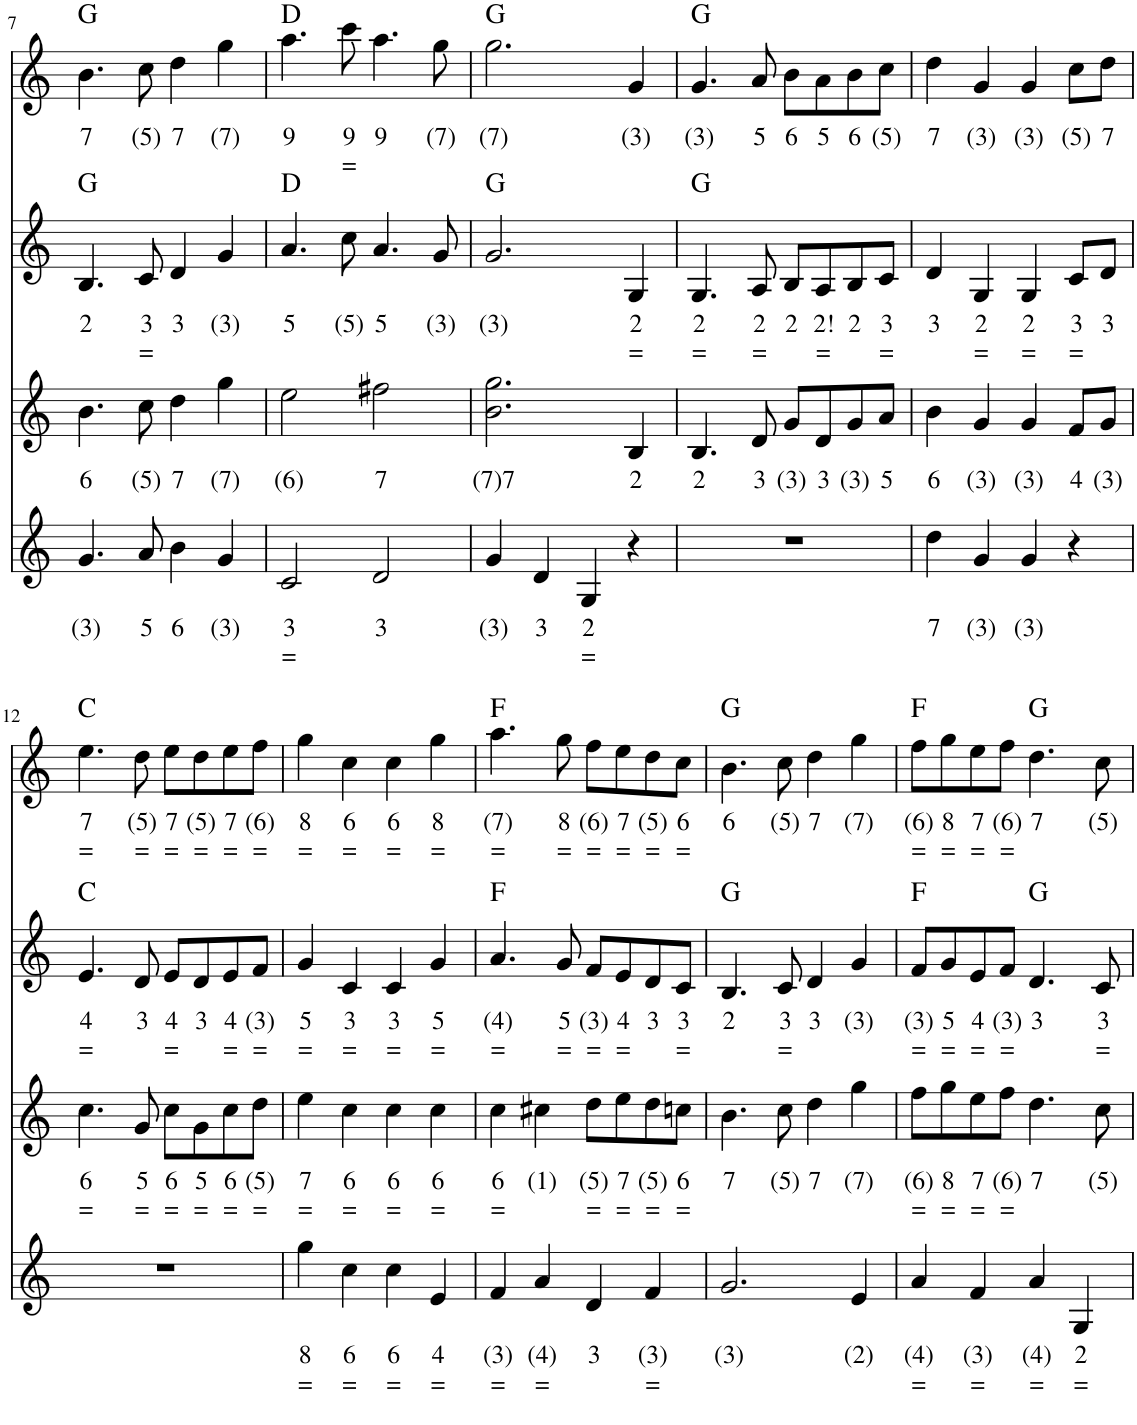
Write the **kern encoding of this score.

**kern	**text	**text	**kern	**text	**text	**kern	**text	**text	**kern	**text	**text	**harte
*part4	*part4	*part4	*part3	*part3	*part3	*part2	*part2	*part2	*part1	*part1	*part1	*part1
*staff4	*staff4	*staff4	*staff3	*staff3	*staff3	*staff2	*staff2	*staff2	*staff1	*staff1	*staff1	*
*I"Stem	*	*	*I"Stem	*	*	*I"Stem	*	*	*I"Stem	*	*	*
!!LO:PB:g=z
*clefG2	*	*	*clefG2	*	*	*clefG2	*	*	*clefG2	*	*	*
*k[]	*	*	*k[]	*	*	*k[]	*	*	*k[]	*	*	*
*M4/4	*	*	*M4/4	*	*	*M4/4	*	*	*M4/4	*	*	*
=7	=7	=7	=7	=7	=7	=7	=7	=7	=7	=7	=7	=7
!	!LO:LY:b	!	!	!LO:LY:b	!	!	!LO:LY:b	!	!	!LO:LY:b	!	!
4.g/	(3)	.	4.b\	6	.	4.B/	2	.	4.b\	7	.	G:maj
!	!LO:LY:b	!	!	!LO:LY:b	!	!	!LO:LY:b	!LO:LY:b	!	!LO:LY:b	!	!
8a/	5	.	8cc\	(5)	.	8c/	3	=	8cc\	(5)	.	.
!	!LO:LY:b	!	!	!LO:LY:b	!	!	!LO:LY:b	!	!	!LO:LY:b	!	!
4b\	6	.	4dd\	7	.	4d/	3	.	4dd\	7	.	.
!	!LO:LY:b	!	!	!LO:LY:b	!	!	!LO:LY:b	!	!	!LO:LY:b	!	!
4g/	(3)	.	4gg\	(7)	.	4g/	(3)	.	4gg\	(7)	.	.
=8	=8	=8	=8	=8	=8	=8	=8	=8	=8	=8	=8	=8
!	!LO:LY:b	!LO:LY:b	!	!LO:LY:b	!	!	!LO:LY:b	!	!	!LO:LY:b	!	!
2c/	3	=	2ee\	(6)	.	4.a/	5	.	4.aa\	9	.	D:maj
!	!	!	!	!	!	!	!LO:LY:b	!	!	!LO:LY:b	!LO:LY:b	!
.	.	.	.	.	.	8cc\	(5)	.	8ccc\	9	=	.
!	!LO:LY:b	!	!	!LO:LY:b	!	!	!LO:LY:b	!	!	!LO:LY:b	!	!
2d/	3	.	2ff#X\	7	.	4.a/	5	.	4.aa\	9	.	.
!	!	!	!	!	!	!	!LO:LY:b	!	!	!LO:LY:b	!	!
.	.	.	.	.	.	8g/	(3)	.	8gg\	(7)	.	.
=9	=9	=9	=9	=9	=9	=9	=9	=9	=9	=9	=9	=9
!	!LO:LY:b	!	!	!LO:LY:b	!	!	!LO:LY:b	!	!	!LO:LY:b	!	!
4g/	(3)	.	2.b\ 2.gg\	(7)7	.	2.g/	(3)	.	2.gg\	(7)	.	G:maj
!	!LO:LY:b	!	!	!	!	!	!	!	!	!	!	!
4d/	3	.	.	.	.	.	.	.	.	.	.	.
!	!LO:LY:b	!LO:LY:b	!	!	!	!	!	!	!	!	!	!
4G/	2	=	.	.	.	.	.	.	.	.	.	.
!	!	!	!	!LO:LY:b	!	!	!LO:LY:b	!LO:LY:b	!	!LO:LY:b	!	!
4r	.	.	4B/	2	.	4G/	2	=	4g/	(3)	.	.
=10	=10	=10	=10	=10	=10	=10	=10	=10	=10	=10	=10	=10
!	!	!	!	!LO:LY:b	!	!	!LO:LY:b	!LO:LY:b	!	!LO:LY:b	!	!
1r	.	.	4.B/	2	.	4.G/	2	=	4.g/	(3)	.	G:maj
!	!	!	!	!LO:LY:b	!	!	!LO:LY:b	!LO:LY:b	!	!LO:LY:b	!	!
.	.	.	8d/	3	.	8A/	2	=	8a/	5	.	.
!	!	!	!	!LO:LY:b	!	!	!LO:LY:b	!	!	!LO:LY:b	!	!
.	.	.	8g/L	(3)	.	8B/L	2	.	8b\L	6	.	.
!	!	!	!	!LO:LY:b	!	!	!LO:LY:b	!LO:LY:b	!	!LO:LY:b	!	!
.	.	.	8d/	3	.	8A/	2!	=	8a\	5	.	.
!	!	!	!	!LO:LY:b	!	!	!LO:LY:b	!	!	!LO:LY:b	!	!
.	.	.	8g/	(3)	.	8B/	2	.	8b\	6	.	.
!	!	!	!	!LO:LY:b	!	!	!LO:LY:b	!LO:LY:b	!	!LO:LY:b	!	!
.	.	.	8a/J	5	.	8c/J	3	=	8cc\J	(5)	.	.
=11	=11	=11	=11	=11	=11	=11	=11	=11	=11	=11	=11	=11
!	!LO:LY:b	!	!	!LO:LY:b	!	!	!LO:LY:b	!	!	!LO:LY:b	!	!
4dd\	7	.	4b\	6	.	4d/	3	.	4dd\	7	.	.
!	!LO:LY:b	!	!	!LO:LY:b	!	!	!LO:LY:b	!LO:LY:b	!	!LO:LY:b	!	!
4g/	(3)	.	4g/	(3)	.	4G/	2	=	4g/	(3)	.	.
!	!LO:LY:b	!	!	!LO:LY:b	!	!	!LO:LY:b	!LO:LY:b	!	!LO:LY:b	!	!
4g/	(3)	.	4g/	(3)	.	4G/	2	=	4g/	(3)	.	.
!	!	!	!	!LO:LY:b	!	!	!LO:LY:b	!LO:LY:b	!	!LO:LY:b	!	!
4r	.	.	8f/L	4	.	8c/L	3	=	8cc\L	(5)	.	.
!	!	!	!	!LO:LY:b	!	!	!LO:LY:b	!	!	!LO:LY:b	!	!
.	.	.	8g/J	(3)	.	8d/J	3	.	8dd\J	7	.	.
!!LO:LB:g=z
=12	=12	=12	=12	=12	=12	=12	=12	=12	=12	=12	=12	=12
!	!	!	!	!LO:LY:b	!LO:LY:b	!	!LO:LY:b	!LO:LY:b	!	!LO:LY:b	!LO:LY:b	!
1r	.	.	4.cc\	6	=	4.e/	4	=	4.ee\	7	=	C:maj
!	!	!	!	!LO:LY:b	!LO:LY:b	!	!LO:LY:b	!	!	!LO:LY:b	!LO:LY:b	!
.	.	.	8g/	5	=	8d/	3	.	8dd\	(5)	=	.
!	!	!	!	!LO:LY:b	!LO:LY:b	!	!LO:LY:b	!LO:LY:b	!	!LO:LY:b	!LO:LY:b	!
.	.	.	8cc\L	6	=	8e/L	4	=	8ee\L	7	=	.
!	!	!	!	!LO:LY:b	!LO:LY:b	!	!LO:LY:b	!	!	!LO:LY:b	!LO:LY:b	!
.	.	.	8g\	5	=	8d/	3	.	8dd\	(5)	=	.
!	!	!	!	!LO:LY:b	!LO:LY:b	!	!LO:LY:b	!LO:LY:b	!	!LO:LY:b	!LO:LY:b	!
.	.	.	8cc\	6	=	8e/	4	=	8ee\	7	=	.
!	!	!	!	!LO:LY:b	!LO:LY:b	!	!LO:LY:b	!LO:LY:b	!	!LO:LY:b	!LO:LY:b	!
.	.	.	8dd\J	(5)	=	8f/J	(3)	=	8ff\J	(6)	=	.
=13	=13	=13	=13	=13	=13	=13	=13	=13	=13	=13	=13	=13
!	!LO:LY:b	!LO:LY:b	!	!LO:LY:b	!LO:LY:b	!	!LO:LY:b	!LO:LY:b	!	!LO:LY:b	!LO:LY:b	!
4gg\	8	=	4ee\	7	=	4g/	5	=	4gg\	8	=	.
!	!LO:LY:b	!LO:LY:b	!	!LO:LY:b	!LO:LY:b	!	!LO:LY:b	!LO:LY:b	!	!LO:LY:b	!LO:LY:b	!
4cc\	6	=	4cc\	6	=	4c/	3	=	4cc\	6	=	.
!	!LO:LY:b	!LO:LY:b	!	!LO:LY:b	!LO:LY:b	!	!LO:LY:b	!LO:LY:b	!	!LO:LY:b	!LO:LY:b	!
4cc\	6	=	4cc\	6	=	4c/	3	=	4cc\	6	=	.
!	!LO:LY:b	!LO:LY:b	!	!LO:LY:b	!LO:LY:b	!	!LO:LY:b	!LO:LY:b	!	!LO:LY:b	!LO:LY:b	!
4e/	4	=	4cc\	6	=	4g/	5	=	4gg\	8	=	.
=14	=14	=14	=14	=14	=14	=14	=14	=14	=14	=14	=14	=14
!	!LO:LY:b	!LO:LY:b	!	!LO:LY:b	!LO:LY:b	!	!LO:LY:b	!LO:LY:b	!	!LO:LY:b	!LO:LY:b	!
4f/	(3)	=	4cc\	6	=	4.a/	(4)	=	4.aa\	(7)	=	F:maj
!	!LO:LY:b	!LO:LY:b	!	!LO:LY:b	!	!	!	!	!	!	!	!
4a/	(4)	=	4cc#X\	(1)	.	.	.	.	.	.	.	.
!	!	!	!	!	!	!	!LO:LY:b	!LO:LY:b	!	!LO:LY:b	!LO:LY:b	!
.	.	.	.	.	.	8g/	5	=	8gg\	8	=	.
!	!LO:LY:b	!	!	!LO:LY:b	!LO:LY:b	!	!LO:LY:b	!LO:LY:b	!	!LO:LY:b	!LO:LY:b	!
4d/	3	.	8dd\L	(5)	=	8f/L	(3)	=	8ff\L	(6)	=	.
!	!	!	!	!LO:LY:b	!LO:LY:b	!	!LO:LY:b	!LO:LY:b	!	!LO:LY:b	!LO:LY:b	!
.	.	.	8ee\	7	=	8e/	4	=	8ee\	7	=	.
!	!LO:LY:b	!LO:LY:b	!	!LO:LY:b	!LO:LY:b	!	!LO:LY:b	!	!	!LO:LY:b	!LO:LY:b	!
4f/	(3)	=	8dd\	(5)	=	8d/	3	.	8dd\	(5)	=	.
!	!	!	!	!LO:LY:b	!LO:LY:b	!	!LO:LY:b	!LO:LY:b	!	!LO:LY:b	!LO:LY:b	!
.	.	.	8ccn\J	6	=	8c/J	3	=	8cc\J	6	=	.
=15	=15	=15	=15	=15	=15	=15	=15	=15	=15	=15	=15	=15
!	!LO:LY:b	!	!	!LO:LY:b	!	!	!LO:LY:b	!	!	!LO:LY:b	!	!
2.g/	(3)	.	4.b\	7	.	4.B/	2	.	4.b\	6	.	G:maj
!	!	!	!	!LO:LY:b	!	!	!LO:LY:b	!LO:LY:b	!	!LO:LY:b	!	!
.	.	.	8cc\	(5)	.	8c/	3	=	8cc\	(5)	.	.
!	!	!	!	!LO:LY:b	!	!	!LO:LY:b	!	!	!LO:LY:b	!	!
.	.	.	4dd\	7	.	4d/	3	.	4dd\	7	.	.
!	!LO:LY:b	!	!	!LO:LY:b	!	!	!LO:LY:b	!	!	!LO:LY:b	!	!
4e/	(2)	.	4gg\	(7)	.	4g/	(3)	.	4gg\	(7)	.	.
=16	=16	=16	=16	=16	=16	=16	=16	=16	=16	=16	=16	=16
!	!LO:LY:b	!LO:LY:b	!	!LO:LY:b	!LO:LY:b	!	!LO:LY:b	!LO:LY:b	!	!LO:LY:b	!LO:LY:b	!
4a/	(4)	=	8ff\L	(6)	=	8f/L	(3)	=	8ff\L	(6)	=	F:maj
!	!	!	!	!LO:LY:b	!LO:LY:b	!	!LO:LY:b	!LO:LY:b	!	!LO:LY:b	!LO:LY:b	!
.	.	.	8gg\	8	=	8g/	5	=	8gg\	8	=	.
!	!LO:LY:b	!LO:LY:b	!	!LO:LY:b	!LO:LY:b	!	!LO:LY:b	!LO:LY:b	!	!LO:LY:b	!LO:LY:b	!
4f/	(3)	=	8ee\	7	=	8e/	4	=	8ee\	7	=	.
!	!	!	!	!LO:LY:b	!LO:LY:b	!	!LO:LY:b	!LO:LY:b	!	!LO:LY:b	!LO:LY:b	!
.	.	.	8ff\J	(6)	=	8f/J	(3)	=	8ff\J	(6)	=	.
!	!LO:LY:b	!LO:LY:b	!	!LO:LY:b	!	!	!LO:LY:b	!	!	!LO:LY:b	!	!
4a/	(4)	=	4.dd\	7	.	4.d/	3	.	4.dd\	7	.	G:maj
!	!LO:LY:b	!LO:LY:b	!	!	!	!	!	!	!	!	!	!
4G/	2	=	.	.	.	.	.	.	.	.	.	.
!	!	!	!	!LO:LY:b	!	!	!LO:LY:b	!LO:LY:b	!	!LO:LY:b	!	!
.	.	.	8cc\	(5)	.	8c/	3	=	8cc\	(5)	.	.
=	=	=	=	=	=	=	=	=	=	=	=	=
*-	*-	*-	*-	*-	*-	*-	*-	*-	*-	*-	*-	*-
